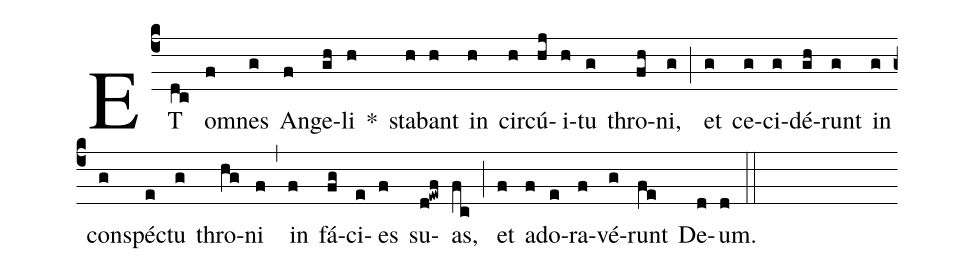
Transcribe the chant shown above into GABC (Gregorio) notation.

%%
(c4)
ET(dc) o(f)mnes(g) An(f)ge(gh)li(h) *()
sta(h)bant(h) in(h) cir(h)cú(hj)i(h)tu(g) thro(fh)ni,(g) (;)
et(g) ce(g)ci(g)dé(gh)runt(g) in(g) con(g)spé(e)ctu(g) thro(hg)ni(f) (,)
in(f) fá(fg)ci(e)es(f) su(d!ewf)as,(fc) (;)
et(f) a(f)do(e)ra(f)vé(g)runt(fe) De(d)um.(d) (::)
